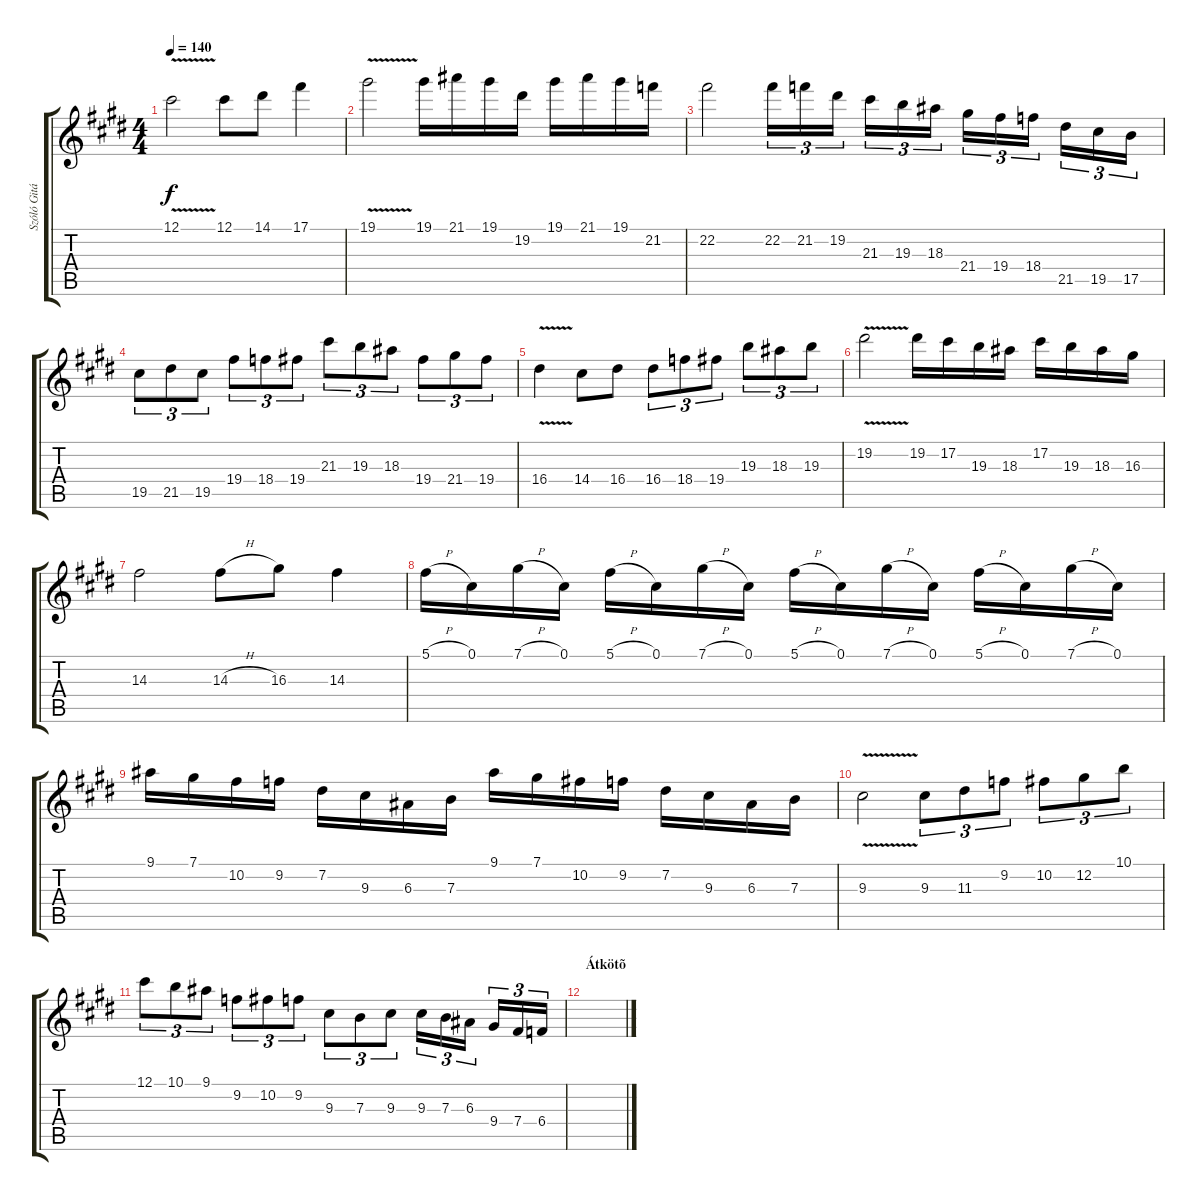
\track ("Szóló Gitár" "Szóló Gitá") {instrument overdrivenguitar}
\staff {score tabs}
\tuning (Db4 Ab3 E3 B2 Gb2 Db2) {hide}
\ts (4 4)
\tempo 140
\clef g2
\ks c#minor
12.1{v}.2{dy f} 12.1.8 14.1.8 17.1.4 |
19.1{v}.2 19.1.16 21.1.16 19.1.16 19.2.16 19.1.16 21.1.16 19.1.16 21.2.16 |
22.2.2 22.2.16{tu (3 2)} 21.2.16{tu (3 2)} 19.2.16{tu (3 2)} 21.3.16{tu (3 2)} 19.3.16{tu (3 2)} 18.3.16{tu (3 2)} 21.4.16{tu (3 2)} 19.4.16{tu (3 2)} 18.4.16{tu (3 2)} 21.5.16{tu (3 2)} 19.5.16{tu (3 2)} 17.5.16{tu (3 2)} |
19.5.8{tu (3 2)} 21.5.8{tu (3 2)} 19.5.8{tu (3 2)} 19.4.8{tu (3 2)} 18.4.8{tu (3 2)} 19.4.8{tu (3 2)} 21.3.8{tu (3 2)} 19.3.8{tu (3 2)} 18.3.8{tu (3 2)} 19.4.8{tu (3 2)} 21.4.8{tu (3 2)} 19.4.8{tu (3 2)} |
16.4{v}.4 14.4.8 16.4.8 16.4.8{tu (3 2)} 18.4.8{tu (3 2)} 19.4.8{tu (3 2)} 19.3.8{tu (3 2)} 18.3.8{tu (3 2)} 19.3.8{tu (3 2)} |
19.2{v}.2 19.2.16 17.2.16 19.3.16 18.3.16 17.2.16 19.3.16 18.3.16 16.3.16 |
14.3.2 14.3{h}.8 16.3.8 14.3.4 |
5.1{h}.16 0.1.16 7.1{h}.16 0.1.16 5.1{h}.16 0.1.16 7.1{h}.16 0.1.16 5.1{h}.16 0.1.16 7.1{h}.16 0.1.16 5.1{h}.16 0.1.16 7.1{h}.16 0.1.16 |
9.1.16 7.1.16 10.2.16 9.2.16 7.2.16 9.3.16 6.3.16 7.3.16 9.1.16 7.1.16 10.2.16 9.2.16 7.2.16 9.3.16 6.3.16 7.3.16 |
9.3{v}.2 9.3.8{tu (3 2)} 11.3.8{tu (3 2)} 9.2.8{tu (3 2)} 10.2.8{tu (3 2)} 12.2.8{tu (3 2)} 10.1.8{tu (3 2)} |
12.1.8{tu (3 2)} 10.1.8{tu (3 2)} 9.1.8{tu (3 2)} 9.2.8{tu (3 2)} 10.2.8{tu (3 2)} 9.2.8{tu (3 2)} 9.3.8{tu (3 2)} 7.3.8{tu (3 2)} 9.3.8{tu (3 2)} 9.3.16{tu (3 2)} 7.3.16{tu (3 2)} 6.3.16{tu (3 2)} 9.4.16{tu (3 2)} 7.4.16{tu (3 2)} 6.4.16{tu (3 2)} |
\section ("" "Átkötõ")
